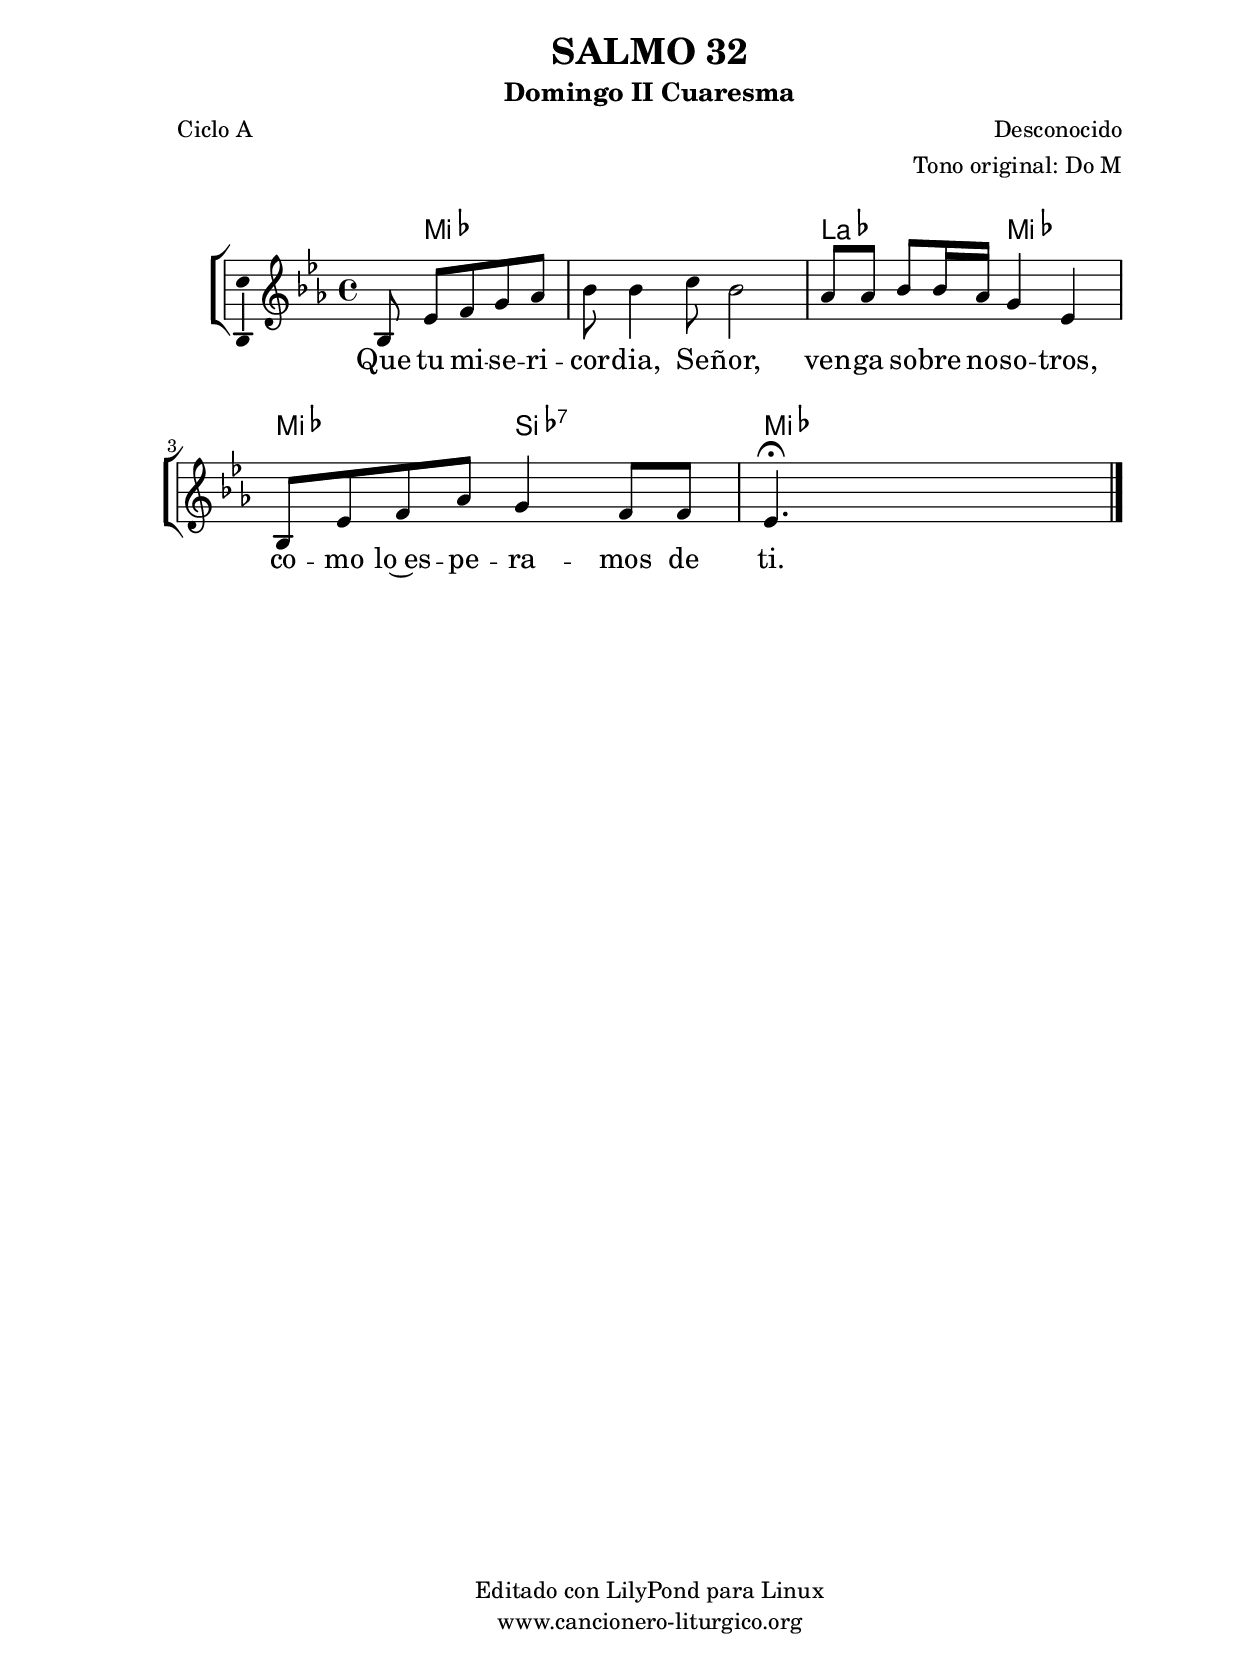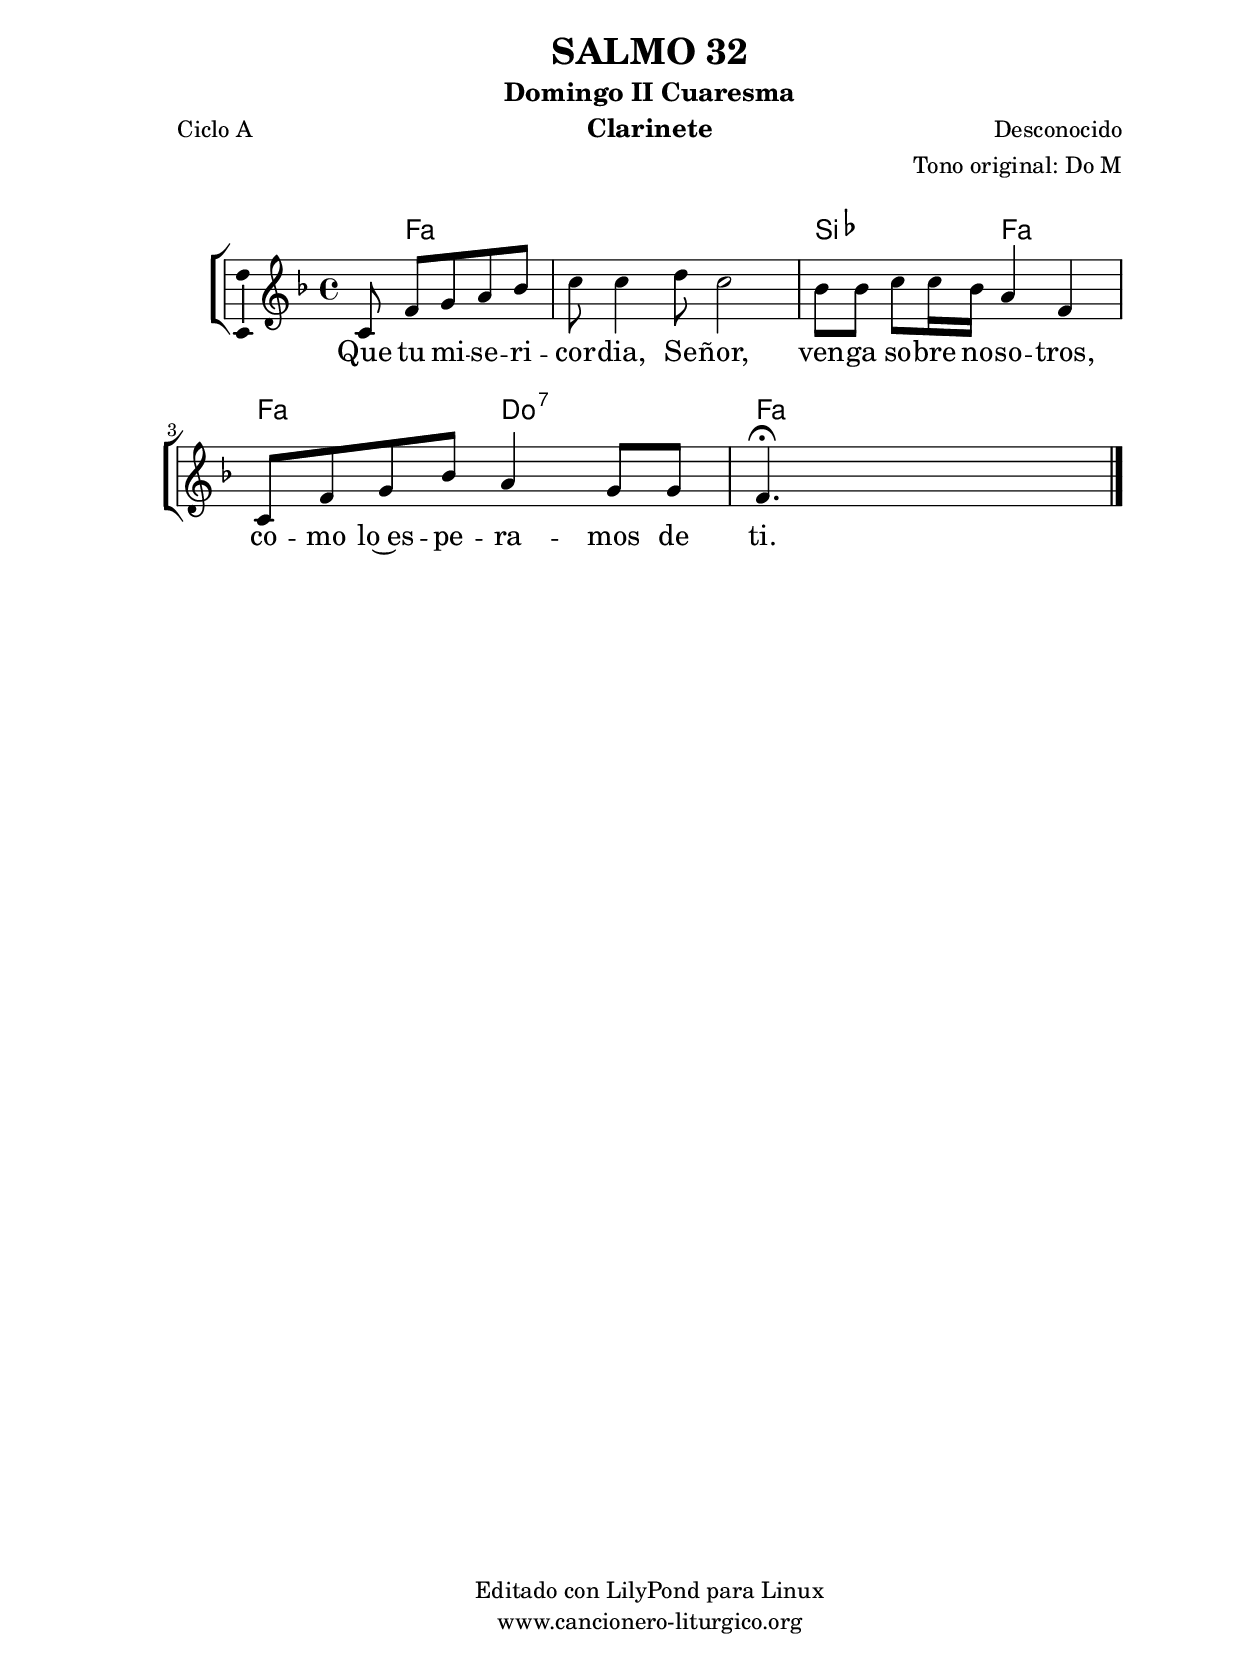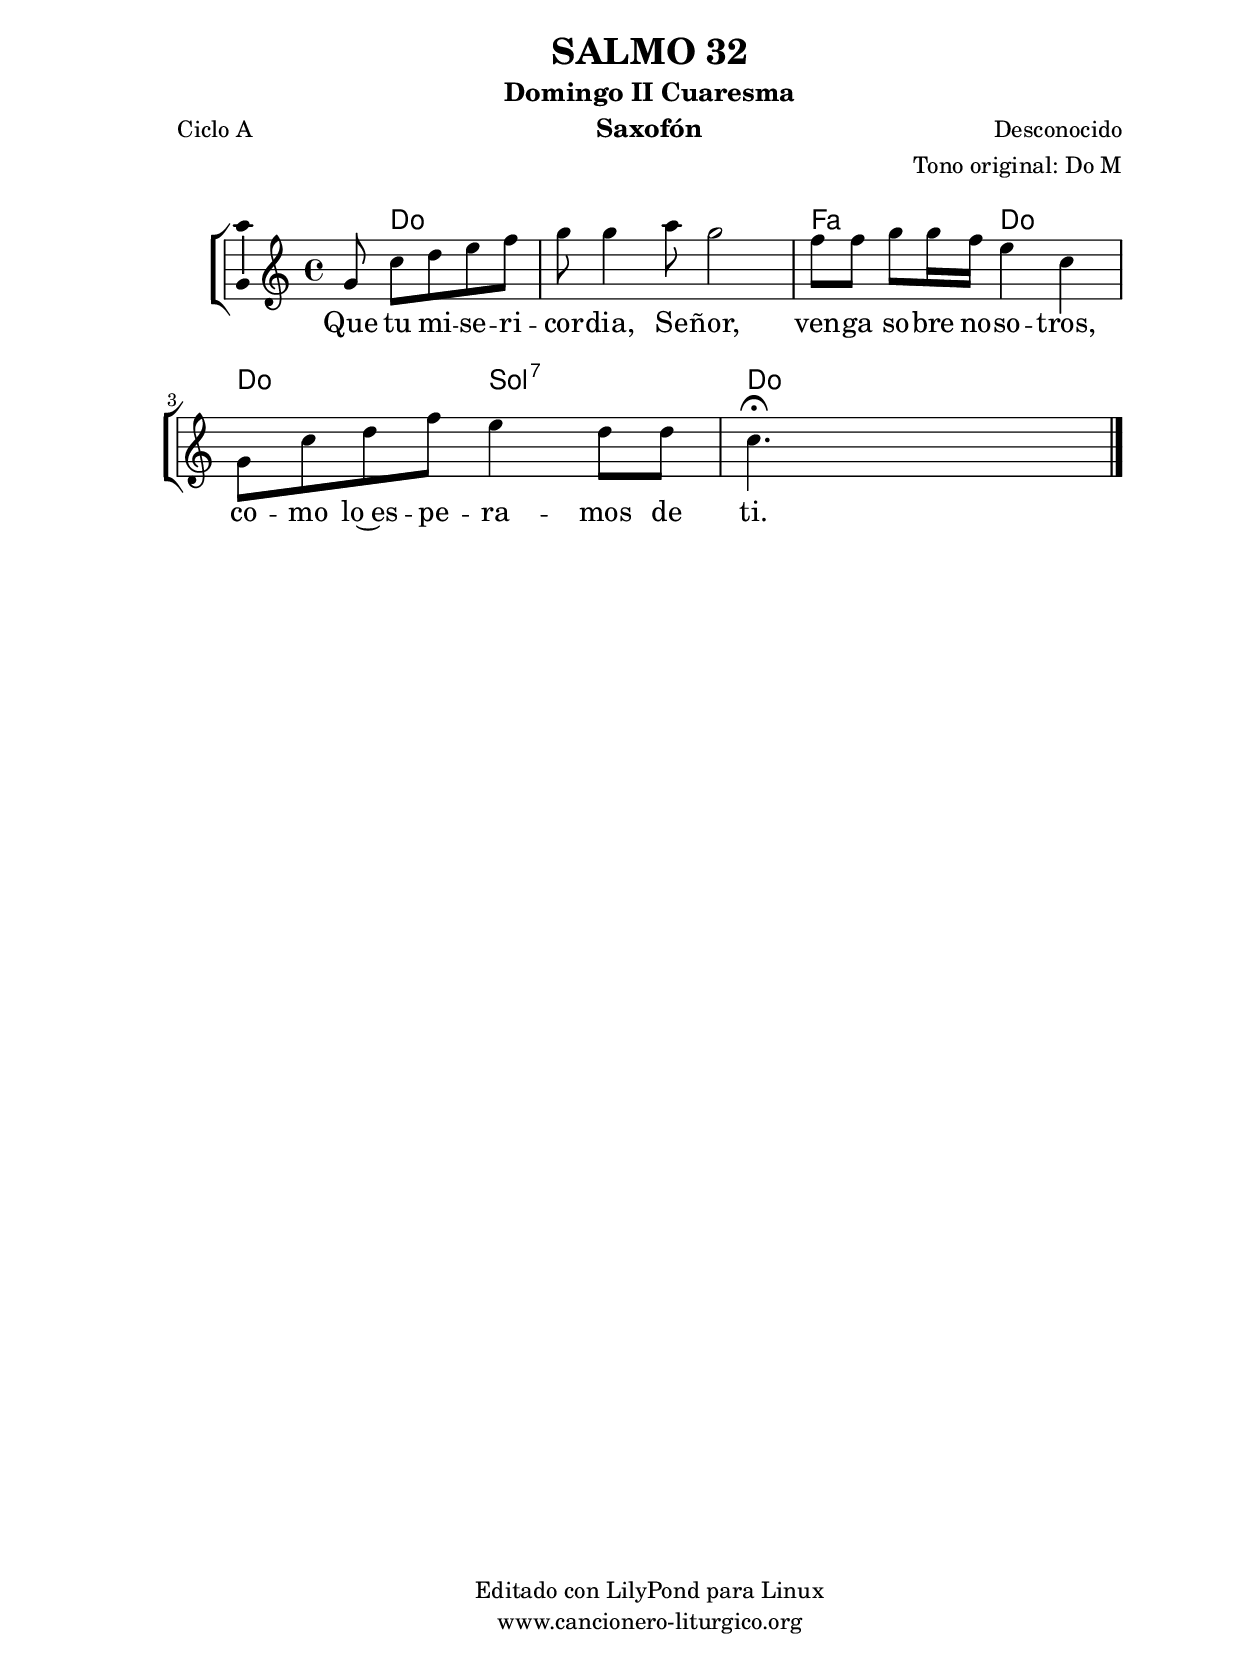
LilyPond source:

%
%para convertir .midi en .wav:
%timidity filename.midi -Ow -o finename.wav
%
%
%Para convertir de .wav a .mp3:
%lame -h -m j filename.wav
%
%
%para escuchar el midi:
%timidity nombrefichero.midi
%


%versión de lilypond para la que se ha escrito esta partitura:
\version "2.16.0"

	%Tamaño papel
	#(set-default-paper-size "a4")
	%Tamaño partitura
	#(set-global-staff-size 20)
	%No responde al pulsar sobre una nota
	#(ly:set-option 'point-and-click #f)

%parámetros del encabezamiento:
\header {
	title = "SALMO 32"
	subtitle = "Domingo II Cuaresma"
	composer = "Desconocido"
	poet = "Ciclo A"
	meter = ""
	arranger = "Tono original: Do M"
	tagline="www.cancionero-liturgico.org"
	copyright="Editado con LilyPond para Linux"
	}

%parámetros asociados al papel:
\paper  {
	oddHeaderMarkup = \markup {\fill-line { \on-the-fly #not-first-page \fromproperty #'header:title \on-the-fly #not-first-page \fromproperty #'header:composer }}
	evenHeaderMarkup = \markup {\fill-line { \fromproperty #'header:composer \fromproperty #'header:title }}
	#(set-paper-size "a4")
	print-page-number = ##f
	first-page-number = 1
	print-first-page-number = ##f
%	head-separation = 3.0 \cm
	top-margin = 2.0 \cm
	bottom-margin = 0.5\cm
%%%	bottom-margin = -1.0\cm
	left-margin = 3.0 \cm
	line-width = 16.0 \cm 
	indent = 8\mm
	interscoreline = 2.\mm
	between-system-space = 15\mm
%	para que las partituras no llenen la hoja:
	ragged-bottom = ##t
%	idem para la última hoja:
	ragged-last-bottom = ##f
%	para que las partituras llenen el ancho del papel:
	ragged-last = ##f
	after-title-space = 2.5 \cm
%page-count=1
%system-count=1

	%Flexible Vertical Spacing
%	markup-markup-spacing =
%	#'((basic-distance . 15) (minimum-distance . 15) (padding . 3))
	markup-system-spacing =
	#'((basic-distance . 15) (minimum-distance . 15) (padding . 3))
	system-system-spacing =
	#'((basic-distance . 15) (minimum-distance . 15) (padding . 3))
	score-system-spacing =
	#'((basic-distance . 15) (minimum-distance . 15) (padding . 5))
%	top-system-spacing = % header
%	#'((basic-distance . 8) (minimum-distance . 0) (padding . 3))
%	top-markup-spacing =
%	#'((basic-distance . 20) (minimum-distance . 20) (padding . 3))
	last-bottom-spacing = % footer
	#'((basic-distance . 5) (minimum-distance . 5) (padding . 3))
%	score-markup-spacing =
%	#'((basic-distance . 16) (minimum-distance . 13) (padding . 3))

	}


%parámetros que afectan a toda la partitura:
global =  {
	%clave de sol (G):
	\clef G
	%armadura:
	\transpose c ees
	\key c \major
	\tempo 4=80
	\set Score.tempoHideNote = ##t
	}


acordes = {
	\italianChords
	\chordmode {
	\transpose c ees
{

s8
c2 c c f c c g:7 c s

	}
	}
}

melodia = 
	\transpose c ees
{
	\relative c'{
	\time 4/4

\partial8*5 g8 c d e f
g8 g4 a8 g2
f8 f g g16 f e4 c
g8 c d f e4 d8 d
c4. \fermata s8 s2

	\bar "|."
	}
	}


texto = \lyricmode {
Que tu mi -- se -- ri -- cor -- dia, Se -- ñor, ven -- ga so -- bre no -- so -- tros,
co -- mo lo~es -- pe -- ra -- mos de ti.
	}


acordesStaff = \context ChordNames = acordesStaff <<
	\set chordChanges = ##t
	\acordes
	>>


vozStaff = \context Voice = vozStaff
\with {\consists "Ambitus_engraver"}
<<
%	\set Staff.instrumentName = ""
%	\set Staff.shortInstrumentName = ""
%	\set Staff.midiInstrument = #"clarinet"
%	\set Staff.midiInstrument = #"cello"
%	\set Staff.midiInstrument = #"flute"
	\set Staff.midiInstrument = #"electric guitar (jazz)"
%	\set Staff.midiInstrument = #"english horn"
%	\set Staff.midiInstrument = #"violin"
%	\set Staff.midiInstrument = #"glockenspiel"
	\set Staff.midiMinimumVolume = #0.7
	\set Staff.midiMaximumVolume = #0.9
	\global
	\melodia
	>>


textoStaff = \context Lyrics = textoStaff <<
	\lyricsto vozStaff \texto
	>>

\book {
	\score {
		\context ChoirStaff {
			\override StaffGroup.SystemStartBracket #'collapse-height = #1
			\override Score.SystemStartBar #'collapse-height = #1
			<<
			\acordesStaff
			\vozStaff
			\textoStaff
			>>
			}
		\layout {
	    		\context {
				\Lyrics
				\override LyricText #'font-size = #2
				}
	   		 \context {
				\Score
				%fontSize = #3
				\override StaffSymbol #'staff-space = #(magstep +3)
				%\override Beam #'thickness = #0.55
				%\override SpacingSpanner #'spacing-increment = #1.0
				%\override Slur #'height-limit = #1.5
				}
			}
		}
	\score {
		\unfoldRepeats
		\context ChoirStaff {
			<<
			\acordesStaff
			\vozStaff
			>>
			}
		\midi {
	  		\context {
	  			\Score
				tempoWholesPerMinute = #(ly:make-moment 70 4)
				}
			}
		}
	}

%Partitura para clarinete
#(define output-suffix "C")
\book {
	\header{
		instrument = "Clarinete"
		}
	\score {
		\context ChoirStaff {
			\override StaffGroup.SystemStartBracket #'collapse-height = #1
			\override Score.SystemStartBar #'collapse-height = #1
\transpose c d
			<<
			\acordesStaff
			\vozStaff
			\textoStaff
			>>
			}
		\layout {
	    		\context {
				\Lyrics
				\override LyricText #'font-size = #2
				}
	   		 \context {
				\Score
				%fontSize = #3
				\override StaffSymbol #'staff-space = #(magstep +3)
				%\override Beam #'thickness = #0.55
				%\override SpacingSpanner #'spacing-increment = #1.0
				%\override Slur #'height-limit = #1.5
				}
			}
		}
	}

%Partitura para saxofón
#(define output-suffix "S")
\book {
	\header{
		instrument = "Saxofón"
		}
	\score {
		\context ChoirStaff {
			\override StaffGroup.SystemStartBracket #'collapse-height = #1
			\override Score.SystemStartBar #'collapse-height = #1
\transpose c a
			<<
			\acordesStaff
			\vozStaff
			\textoStaff
			>>
			}
		\layout {
	    		\context {
				\Lyrics
				\override LyricText #'font-size = #2
				}
	   		 \context {
				\Score
				%fontSize = #3
				\override StaffSymbol #'staff-space = #(magstep +3)
				%\override Beam #'thickness = #0.55
				%\override SpacingSpanner #'spacing-increment = #1.0
				%\override Slur #'height-limit = #1.5
				}
			}
		}
	}

